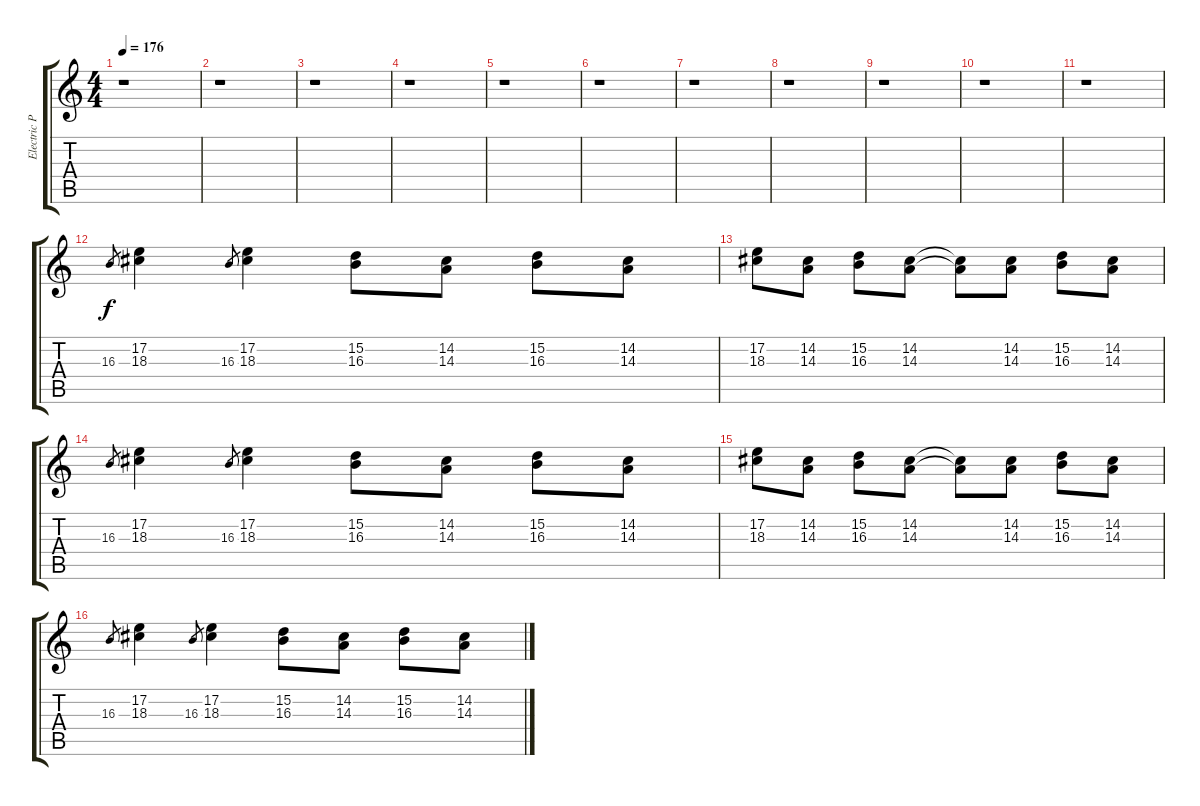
\track ("Electric Piano" "Electric P") {instrument electricgrandpiano}
\staff {score tabs}
\tuning (E4 B3 G3 D3 A2 E2) {hide}
\ts (4 4)
\tempo 176
\clef g2
\ks c
r.1{dy f} |
r.1 |
r.1 |
r.1 |
r.1 |
r.1 |
r.1 |
r.1 |
r.1 |
r.1 |
r.1 |
16.3.8{gr} (17.2 18.3).4 16.3.8{gr} (17.2 18.3).4 (15.2 16.3).8 (14.2 14.3).8 (15.2 16.3).8 (14.2 14.3).8 |
(17.2 18.3).8 (14.2 14.3).8 (15.2 16.3).8 (14.2 14.3).8 (14.2{t} 14.3{t}).8 (14.2 14.3).8 (15.2 16.3).8 (14.2 14.3).8 |
16.3.8{gr} (17.2 18.3).4 16.3.8{gr} (17.2 18.3).4 (15.2 16.3).8 (14.2 14.3).8 (15.2 16.3).8 (14.2 14.3).8 |
(17.2 18.3).8 (14.2 14.3).8 (15.2 16.3).8 (14.2 14.3).8 (14.2{t} 14.3{t}).8 (14.2 14.3).8 (15.2 16.3).8 (14.2 14.3).8 |
16.3.8{gr} (17.2 18.3).4 16.3.8{gr} (17.2 18.3).4 (15.2 16.3).8 (14.2 14.3).8 (15.2 16.3).8 (14.2 14.3).8
